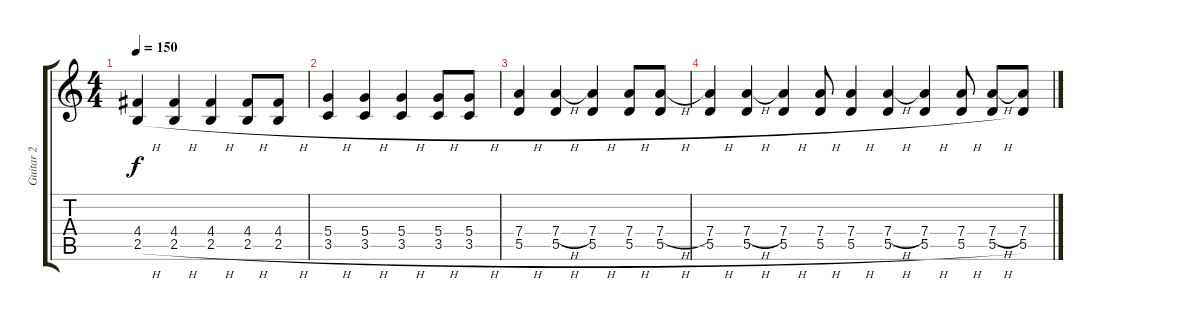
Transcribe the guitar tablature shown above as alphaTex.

\track ("Guitar 2" "Guitar 2") {instrument overdrivenguitar}
\staff {score tabs}
\tuning (E4 B3 G3 D3 A2 E2) {hide}
\ts (4 4)
\tempo 150
\clef g2
\ks c
(4.4 2.5{h}).4{dy f} (4.4 2.5{h}).4 (4.4 2.5{h}).4 (4.4 2.5{h}).8 (4.4 2.5{h}).8 |
(5.4 3.5{h}).4 (5.4 3.5{h}).4 (5.4 3.5{h}).4 (5.4 3.5{h}).8 (5.4 3.5{h}).8 |
(7.4 5.5{h}).4 (7.4{h} 5.5{h}).4 (7.4 5.5{h}).4 (7.4 5.5{h}).8 (7.4{h} 5.5{h}).8 |
(7.4 5.5{h}).4 (7.4{h} 5.5{h}).4 (7.4 5.5{h}).4 (7.4 5.5{h}).8 (7.4 5.5{h}).4 (7.4{h} 5.5{h}).4 (7.4 5.5{h}).4 (7.4 5.5{h}).8 (7.4{h} 5.5{h}).8 (7.4 5.5).8
